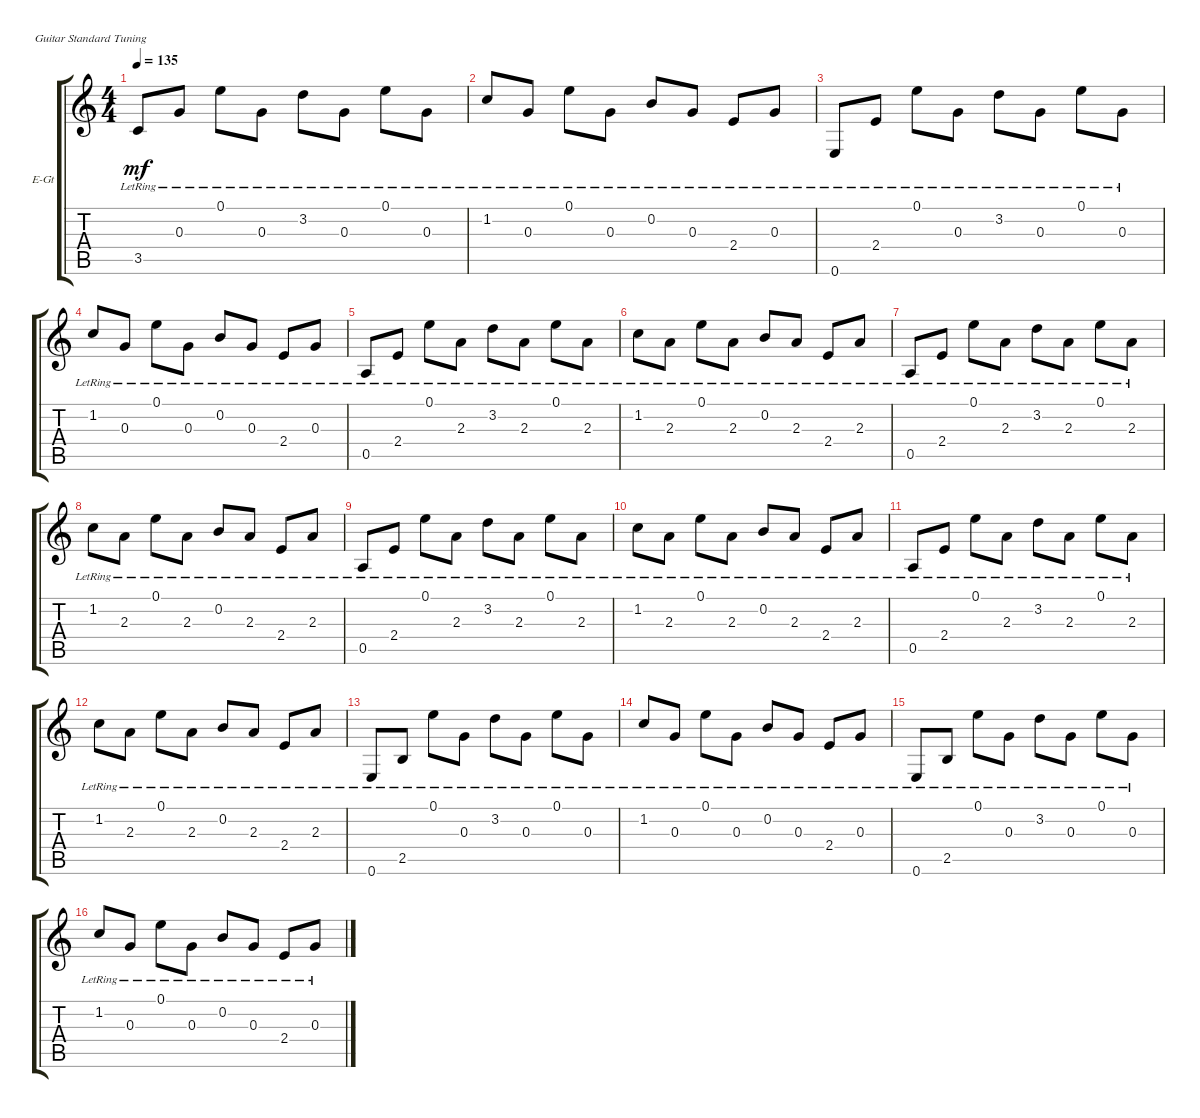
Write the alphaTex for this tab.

\defaultSystemsLayout 4
\bracketExtendMode groupsimilarinstruments
\firstSystemTrackNameOrientation horizontal
\otherSystemsTrackNameOrientation horizontal
\track ("Electric Guitar" "E-Gt") {instrument electricguitarclean}
\staff {score tabs}
\tuning (E4 B3 G3 D3 A2 E2)
\ts (4 4)
\tempo 135
\clef g2
\ks c
3.5{lr}.8{dy mf} 0.3{lr}.8 0.1{lr}.8 0.3{lr}.8 3.2{lr}.8 0.3{lr}.8 0.1{lr}.8 0.3{lr}.8 |
1.2{lr}.8 0.3{lr}.8 0.1{lr}.8 0.3{lr}.8 0.2{lr}.8 0.3{lr}.8 2.4{lr}.8 0.3{lr}.8 |
0.6{lr}.8 2.4{lr}.8 0.1{lr}.8 0.3{lr}.8 3.2{lr}.8 0.3{lr}.8 0.1{lr}.8 0.3{lr}.8 |
1.2{lr}.8 0.3{lr}.8 0.1{lr}.8 0.3{lr}.8 0.2{lr}.8 0.3{lr}.8 2.4{lr}.8 0.3{lr}.8 |
0.5{lr}.8 2.4{lr}.8 0.1{lr}.8 2.3{lr}.8 3.2{lr}.8 2.3{lr}.8 0.1{lr}.8 2.3{lr}.8 |
1.2{lr}.8 2.3{lr}.8 0.1{lr}.8 2.3{lr}.8 0.2{lr}.8 2.3{lr}.8 2.4{lr}.8 2.3{lr}.8 |
0.5{lr}.8 2.4{lr}.8 0.1{lr}.8 2.3{lr}.8 3.2{lr}.8 2.3{lr}.8 0.1{lr}.8 2.3{lr}.8 |
1.2{lr}.8 2.3{lr}.8 0.1{lr}.8 2.3{lr}.8 0.2{lr}.8 2.3{lr}.8 2.4{lr}.8 2.3{lr}.8 |
0.5{lr}.8 2.4{lr}.8 0.1{lr}.8 2.3{lr}.8 3.2{lr}.8 2.3{lr}.8 0.1{lr}.8 2.3{lr}.8 |
1.2{lr}.8 2.3{lr}.8 0.1{lr}.8 2.3{lr}.8 0.2{lr}.8 2.3{lr}.8 2.4{lr}.8 2.3{lr}.8 |
0.5{lr}.8 2.4{lr}.8 0.1{lr}.8 2.3{lr}.8 3.2{lr}.8 2.3{lr}.8 0.1{lr}.8 2.3{lr}.8 |
1.2{lr}.8 2.3{lr}.8 0.1{lr}.8 2.3{lr}.8 0.2{lr}.8 2.3{lr}.8 2.4{lr}.8 2.3{lr}.8 |
0.6{lr}.8 2.5{lr}.8 0.1{lr}.8 0.3{lr}.8 3.2{lr}.8 0.3{lr}.8 0.1{lr}.8 0.3{lr}.8 |
1.2{lr}.8 0.3{lr}.8 0.1{lr}.8 0.3{lr}.8 0.2{lr}.8 0.3{lr}.8 2.4{lr}.8 0.3{lr}.8 |
0.6{lr}.8 2.5{lr}.8 0.1{lr}.8 0.3{lr}.8 3.2{lr}.8 0.3{lr}.8 0.1{lr}.8 0.3{lr}.8 |
1.2{lr}.8 0.3{lr}.8 0.1{lr}.8 0.3{lr}.8 0.2{lr}.8 0.3{lr}.8 2.4{lr}.8 0.3{lr}.8
